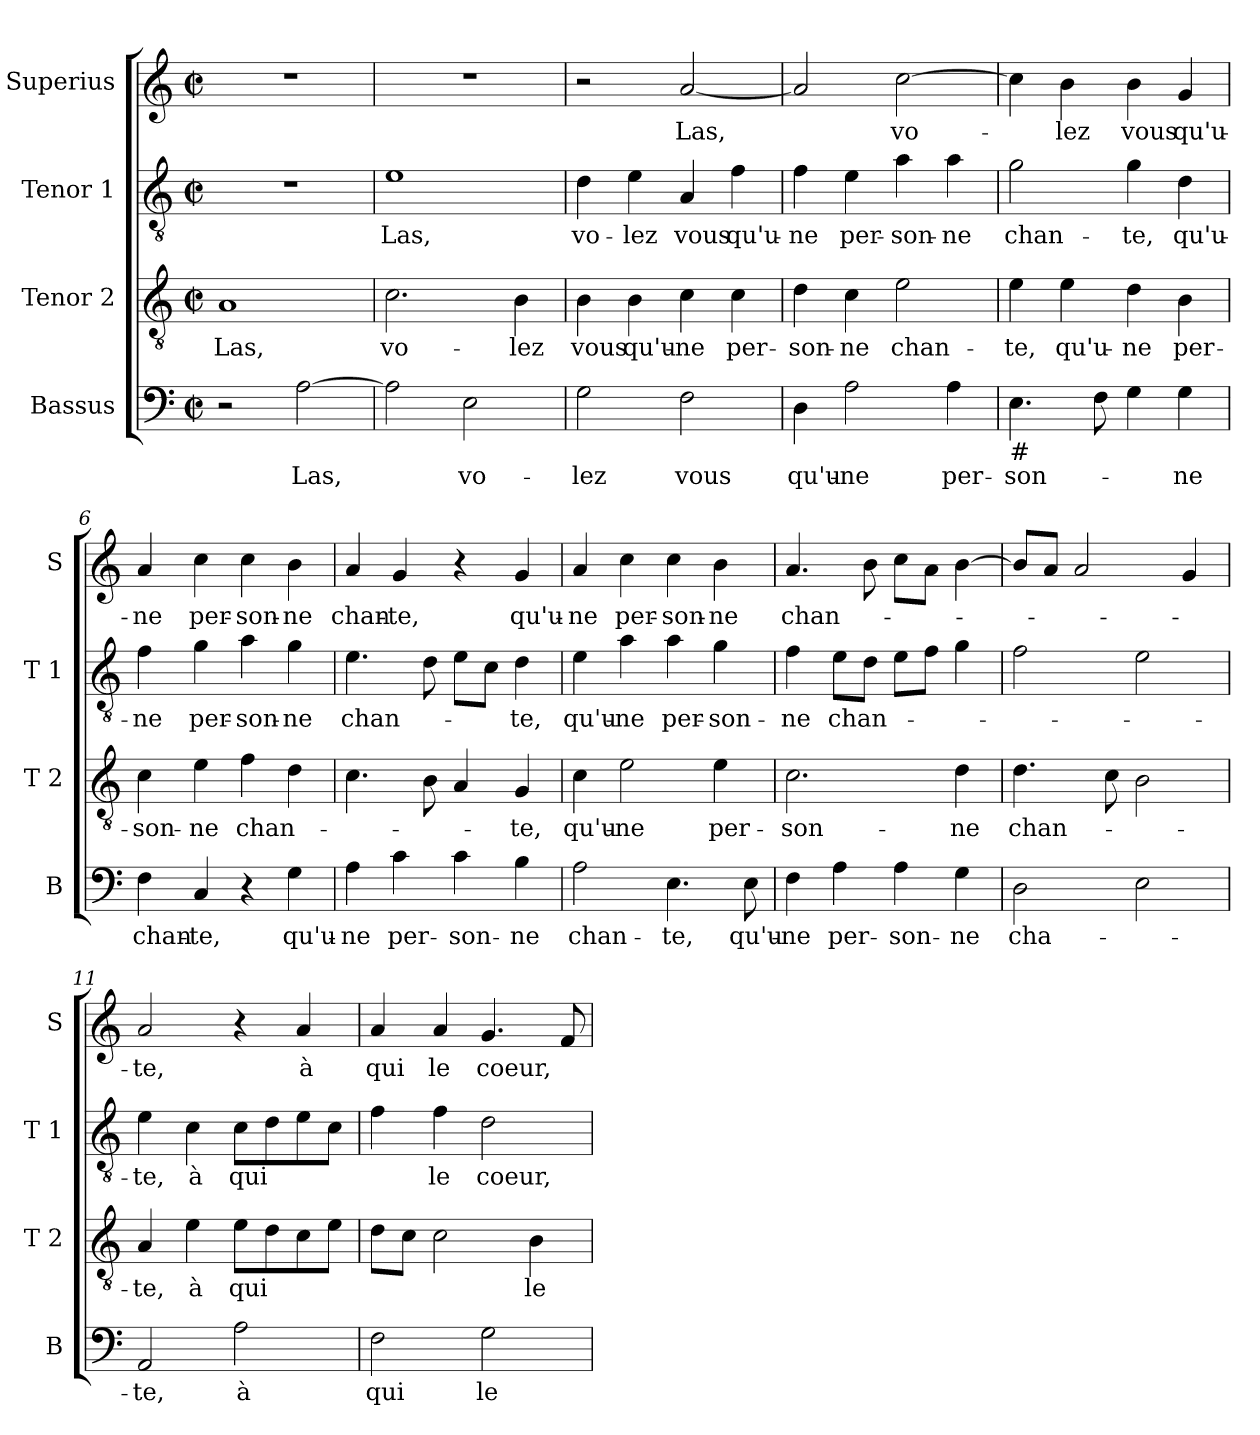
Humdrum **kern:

**kern	**text	**kern	**text	**kern	**text	**kern	**text
*part4	*part4	*part3	*part3	*part2	*part2	*part1	*part1
*staff4	*staff4	*staff3	*staff3	*staff2	*staff2	*staff1	*staff1
*I"Bassus	*	*I"Tenor 2	*	*I"Tenor 1	*	*I"Superius	*
*I'B	*	*I'T 2	*	*I'T 1	*	*I'S	*
*clefF4	*	*clefGv2	*	*clefGv2	*	*clefG2	*
*k[]	*	*k[]	*	*k[]	*	*k[]	*
*C:	*	*C:	*	*C:	*	*C:	*
*M2/2	*	*M2/2	*	*M2/2	*	*M2/2	*
*met(c|)	*	*met(c|)	*	*met(c|)	*	*met(c|)	*
=1	=1	=1	=1	=1	=1	=1	=1
2r	.	1A	Las,	1r	.	1r	.
[2A\	Las,	.	.	.	.	.	.
=2	=2	=2	=2	=2	=2	=2	=2
2A\]	.	2.c\	vo-	1e	Las,	1r	.
2E\	vo-	.	.	.	.	.	.
.	.	4B\	-lez	.	.	.	.
=3	=3	=3	=3	=3	=3	=3	=3
2G\	-lez	4B\	vous	4d\	vo-	2r	.
.	.	4B\	qu'u-	4e\	-lez	.	.
2F\	vous	4c\	-ne	4A/	vous	[2a/	Las,
.	.	4c\	per-	4f\	qu'u-	.	.
=4	=4	=4	=4	=4	=4	=4	=4
4D\	qu'u-	4d\	-son-	4f\	-ne	2a/]	.
2A\	-ne	4c\	-ne	4e\	per-	.	.
.	.	2e\	chan-	4a\	-son-	[2cc\	vo-
4A\	per-	.	.	4a\	-ne	.	.
=5	=5	=5	=5	=5	=5	=5	=5
!LO:TX:b:t=#	!	!	!	!	!	!	!
4.E\	-son-	4e\	-te,	2g\	chan-	4cc\]	.
.	.	4e\	qu'u-	.	.	4b\	-lez
8F\	.	.	.	.	.	.	.
4G\	.	4d\	-ne	4g\	-te,	4b\	vous
4G\	-ne	4B\	per-	4d\	qu'u-	4g/	qu'u-
!!LO:LB:g=z
=6	=6	=6	=6	=6	=6	=6	=6
4F\	chan-	4c\	-son-	4f\	-ne	4a/	-ne
4C/	-te,	4e\	-ne	4g\	per-	4cc\	per-
4r	.	4f\	chan-	4a\	-son-	4cc\	-son-
4G\	qu'u-	4d\	.	4g\	-ne	4b\	-ne
=7	=7	=7	=7	=7	=7	=7	=7
4A\	-ne	4.c\	.	4.e\	chan-	4a/	chan-
4c\	per-	.	.	.	.	4g/	-te,
.	.	8B\	.	8d\	.	.	.
4c\	-son-	4A/	.	8e\L	.	4r	.
.	.	.	.	8c\J	.	.	.
4B\	-ne	4G/	-te,	4d\	-te,	4g/	qu'u-
=8	=8	=8	=8	=8	=8	=8	=8
2A\	chan-	4c\	qu'u-	4e\	qu'u-	4a/	-ne
.	.	2e\	-ne	4a\	-ne	4cc\	per-
4.E\	-te,	.	.	4a\	per-	4cc\	-son-
.	.	4e\	per-	4g\	-son-	4b\	-ne
8E\	qu'u-	.	.	.	.	.	.
=9	=9	=9	=9	=9	=9	=9	=9
4F\	-ne	2.c\	-son-	4f\	-ne	4.a/	chan-
4A\	per-	.	.	8e\L	chan-	.	.
.	.	.	.	8d\J	.	8b\	.
4A\	-son-	.	.	8e\L	.	8cc\L	.
.	.	.	.	8f\J	.	8a\J	.
4G\	-ne	4d\	-ne	4g\	.	[4b\	.
=10	=10	=10	=10	=10	=10	=10	=10
2D\	cha-	4.d\	chan-	2f\	.	8b/L]	.
.	.	.	.	.	.	8a/J	.
.	.	.	.	.	.	2a/	.
.	.	8c\	.	.	.	.	.
2E\	.	2B\	.	2e\	.	.	.
.	.	.	.	.	.	4g/	.
=11	=11	=11	=11	=11	=11	=11	=11
2AA/	-te,	4A/	-te,	4e\	-te,	2a/	-te,
.	.	4e\	à	4c\	à	.	.
2A\	à	8e\L	qui	8c\L	qui	4r	.
.	.	8d\	.	8d\	.	.	.
.	.	8c\	.	8e\	.	4a/	à
.	.	8e\J	.	8c\J	.	.	.
!!LO:LB:g=z
=12	=12	=12	=12	=12	=12	=12	=12
2F\	qui	8d\L	.	4f\	.	4a/	qui
.	.	8c\J	.	.	.	.	.
.	.	2c\	.	4f\	le	4a/	le
2G\	le	.	.	2d\	coeur,	4.g/	coeur,
.	.	4B\	le	.	.	.	.
.	.	.	.	.	.	8f/	.
=	=	=	=	=	=	=	=
*-	*-	*-	*-	*-	*-	*-	*-
